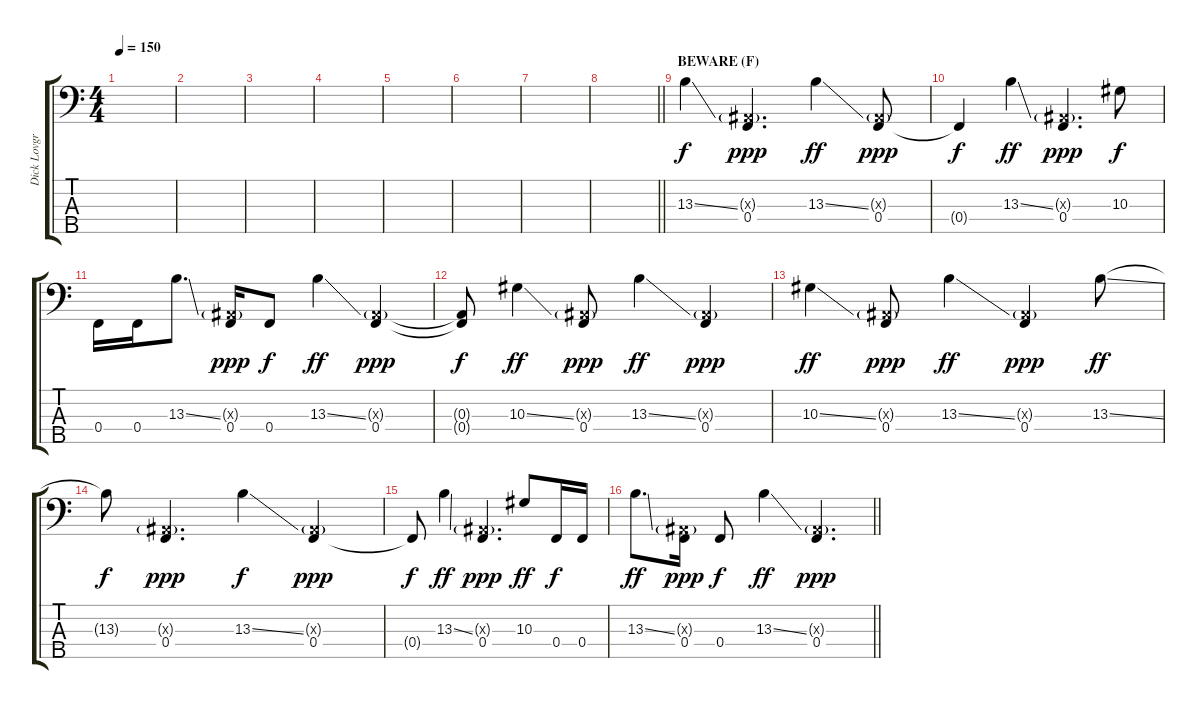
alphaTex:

\track ("Dick Lovgren (Bass in F)" "Dick Lovgr") {instrument slapbass1}
\staff {score tabs}
\tuning (Ab2 Eb2 Bb1 F1 C1) {hide}
\ts (4 4)
\tempo 150
\clef f4
\ks c
|
|
|
|
|
|
|
\barLineRight lightlight
|
\section ("" "BEWARE (F)")
13.3{ss}.4{dy f} (0.3{g x} 0.4).4{d dy ppp} 13.3{ss}.4{dy ff} (0.3{g x} 0.4).8{dy ppp} |
0.4{t}.4{dy f} 13.3{ss}.4{dy ff} (0.3{g x} 0.4).4{d dy ppp} 10.3.8{dy f} |
0.4.16 0.4.16 13.3{ss}.8{d} (0.3{g x} 0.4).16{dy ppp} 0.4.8{dy f} 13.3{ss}.4{dy ff} (0.3{g x} 0.4).4{dy ppp} |
(0.3{t} 0.4{t}).8{dy f} 10.3{ss}.4{dy ff} (0.3{g x} 0.4).8{dy ppp} 13.3{ss}.4{dy ff} (0.3{g x} 0.4).4{dy ppp} |
10.3{ss}.4{dy ff} (0.3{g x} 0.4).8{dy ppp} 13.3{ss}.4{dy ff} (0.3{g x} 0.4).4{dy ppp} 13.3{ss}.8{dy ff} |
13.3{t}.8{dy f} (0.3{g x} 0.4).4{d dy ppp} 13.3{ss}.4{dy f} (0.3{g x} 0.4).4{dy ppp} |
0.4{t}.8{dy f} 13.3{ss}.4{dy ff} (0.3{g x} 0.4).4{d dy ppp} 10.3.8{dy ff} 0.4.16{dy f} 0.4.16 |
\barLineRight lightlight
13.3{ss}.8{d dy ff} (0.3{g x} 0.4).16{dy ppp} 0.4.8{dy f} 13.3{ss}.4{dy ff} (0.3{g x} 0.4).4{d dy ppp}
